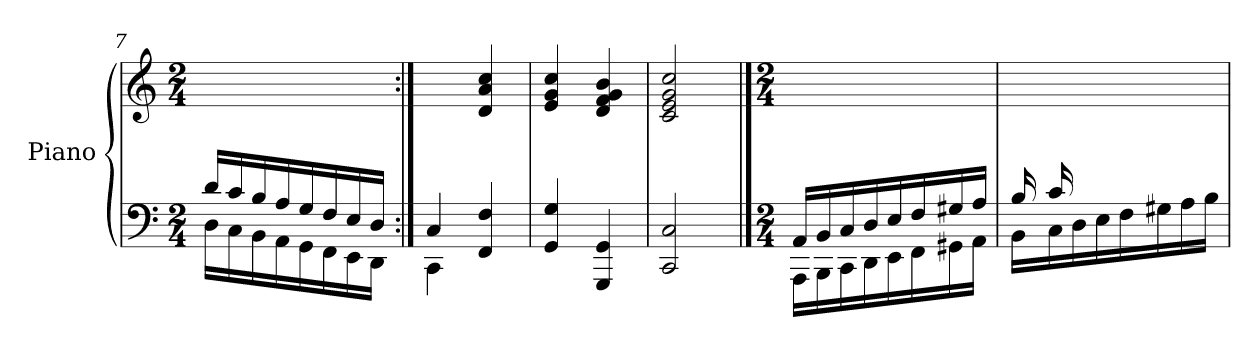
**kern	**kern
*part1	*part1
*staff2	*staff1
*I"Piano	*
*I'Pno.	*
*clefF4	*clefG2
*k[]	*k[]
*M2/4	*M2/4
=7	=7
*^	*
16d/LL	16D\LL	2ryy
16c/	16C\	.
16B/	16BB\	.
16A/	16AA\	.
16G/	16GG\	.
16F/	16FF\	.
16E/	16EE\	.
16D/JJ	16DD\JJ	.
=8:|!	=8:|!	=8:|!
4C/	4CC<\	4ryy
4ryy	4FF/ 4F/	4d/ 4a/ 4cc/
*v	*v	*
=9	=9
4GG/ 4G/	4e/ 4g/ 4cc/
4GGG/ 4GG/	4d/ 4f/ 4g/ 4b/
=10	=10
2CC/ 2C/	2c/ 2e/ 2g/ 2cc/
!!LO:LB:g=z
==1	==1
*M2/4	*M2/4
*^	*
16AA/LL	16AAA\LL	2ryy
16BB/	16BBB\	.
16C/	16CC\	.
16D/	16DD\	.
16E/	16EE\	.
16F/	16FF\	.
16G#X/	16GG#X\	.
16A/JJ	16AA\JJ	.
=2	=2	=2
16B/LL	16BB\LL	8ryy
16c/	16C\	.
4.ryy	16D\	16d\
.	16E\	16e\
.	16F\	16f\
.	16G#X\	16g#X\
.	16A\	16a\
.	16B\JJ	16b\JJ
*v	*v	*
=	=
*-	*-
